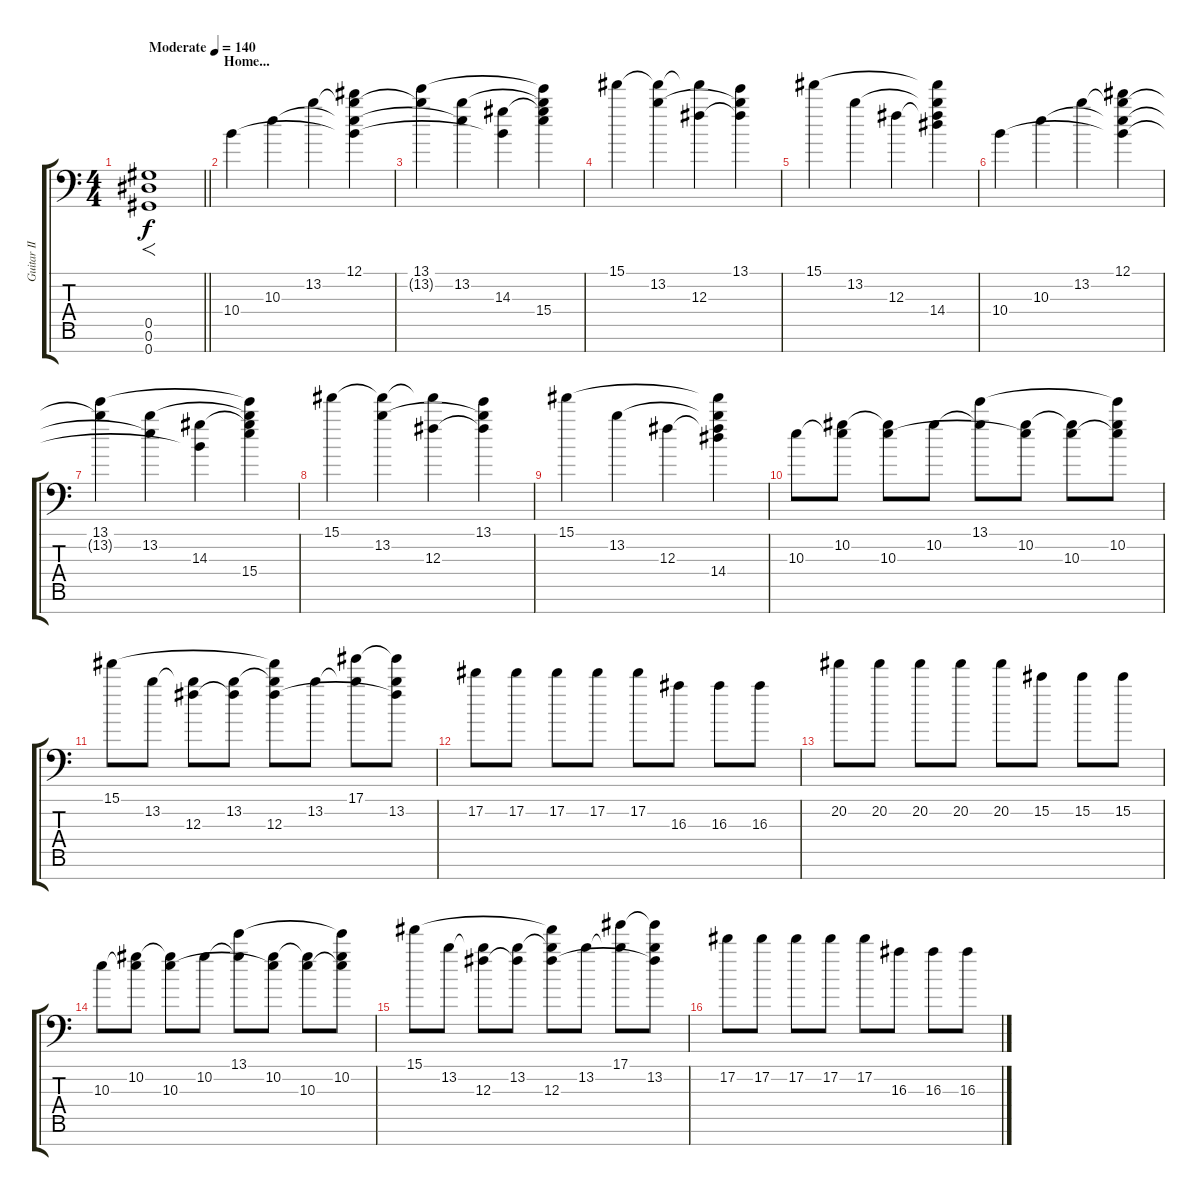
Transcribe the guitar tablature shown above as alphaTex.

\track ("Guitar II" "Guitar II") {instrument distortionguitar}
\staff {score tabs}
\tuning (Eb4 Bb3 Gb3 Db3 Ab2 Eb2 Ab1) {hide}
\ts (4 4)
\tempo (140 "Moderate")
\clef f4
\barLineRight lightlight
\ks c
(0.5 0.6 0.7).1{f dy f instrument distortionguitar} |
\section ("" "Home...")
10.4.4 10.3.4 13.2.4 (12.1 13.2{t} 10.3{t} 10.4{t}).4 |
(13.1 13.2{t}).4 (13.2 10.3{t}).4 (14.3 10.4{t}).4 (13.1{t} 13.2{t} 14.3{t} 15.4).4 |
15.1.4 (15.1{t} 13.2).4 (15.1{t} 12.3).4 (13.1 13.2{t} 12.3{t}).4 |
15.1.4 13.2.4 12.3.4 (15.1{t} 13.2{t} 12.3{t} 14.4).4 |
10.4.4 10.3.4 13.2.4 (12.1 13.2{t} 10.3{t} 10.4{t}).4 |
(13.1 13.2{t}).4 (13.2 10.3{t}).4 (14.3 10.4{t}).4 (13.1{t} 13.2{t} 14.3{t} 15.4).4 |
15.1.4 (15.1{t} 13.2).4 (15.1{t} 12.3).4 (13.1 13.2{t} 12.3{t}).4 |
15.1.4 13.2.4 12.3.4 (15.1{t} 13.2{t} 12.3{t} 14.4).4 |
10.3.8 (10.2 10.3{t}).8 (10.2{t} 10.3).8 10.2.8 (13.1 10.2{t}).8 (10.2 10.3{t}).8 (10.2{t} 10.3).8 (13.1{t} 10.2 10.3{t}).8 |
15.1.8 13.2.8 (13.2{t} 12.3).8 (13.2 12.3{t}).8 (15.1{t} 13.2{t} 12.3).8 13.2.8 (17.1 13.2{t}).8 (17.1{t} 13.2 12.3{t}).8 |
17.2.8 17.2.8 17.2.8 17.2.8 17.2.8 16.3.8 16.3.8 16.3.8 |
20.2.8 20.2.8 20.2.8 20.2.8 20.2.8 15.2.8 15.2.8 15.2.8 |
10.3.8 (10.2 10.3{t}).8 (10.2{t} 10.3).8 10.2.8 (13.1 10.2{t}).8 (10.2 10.3{t}).8 (10.2{t} 10.3).8 (13.1{t} 10.2 10.3{t}).8 |
15.1.8 13.2.8 (13.2{t} 12.3).8 (13.2 12.3{t}).8 (15.1{t} 13.2{t} 12.3).8 13.2.8 (17.1 13.2{t}).8 (17.1{t} 13.2 12.3{t}).8 |
17.2.8 17.2.8 17.2.8 17.2.8 17.2.8 16.3.8 16.3.8 16.3.8
